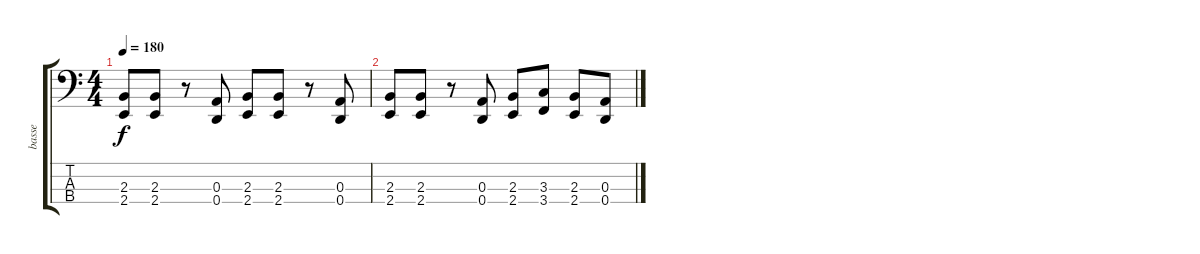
\track ("basse" "basse") {instrument electricbasspick}
\staff {score tabs}
\tuning (G2 D2 A1 D1) {hide}
\ts (4 4)
\tempo 180
\clef f4
\ks c
(2.3 2.4).8{dy f} (2.3 2.4).8 r.8 (0.3 0.4).8 (2.3 2.4).8 (2.3 2.4).8 r.8 (0.3 0.4).8 |
(2.3 2.4).8 (2.3 2.4).8 r.8 (0.3 0.4).8 (2.3 2.4).8 (3.3 3.4).8 (2.3 2.4).8 (0.3 0.4).8
